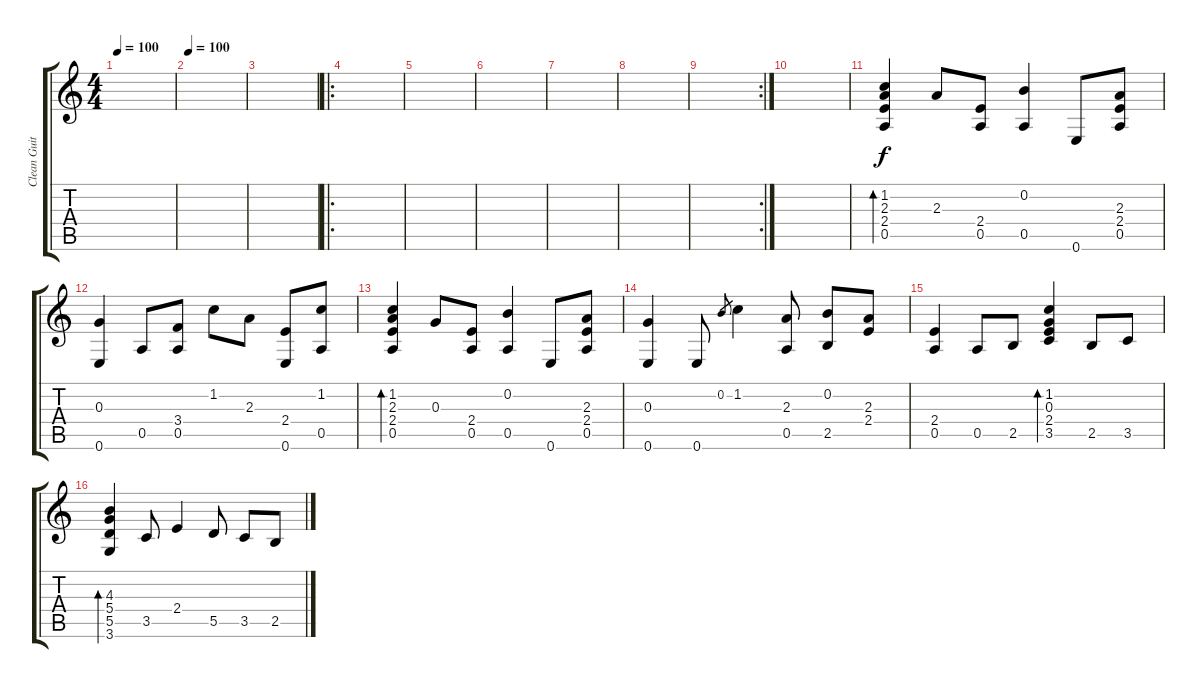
\track ("Clean Guitar" "Clean Guit") {instrument electricguitarclean}
\staff {score tabs}
\tuning (E4 B3 G3 D3 A2 E2) {hide}
\ts (4 4)
\tempo 100
\clef g2
\ks c
|
\tempo 100
|
|
\ro
|
|
|
|
|
\rc 2
|
|
(1.2 2.3 2.4 0.5).4{bd 60} 2.3.8 (2.4 0.5).8 (0.2 0.5).4 0.6.8 (2.3 2.4 0.5).8 |
(0.3 0.6).4 0.5.8 (3.4 0.5).8 1.2.8 2.3.8 (2.4 0.6).8 (1.2 0.5).8 |
(1.2 2.3 2.4 0.5).4{bd 60} 0.3.8 (2.4 0.5).8 (0.2 0.5).4 0.6.8 (2.3 2.4 0.5).8 |
(0.3 0.6).4 0.6.8 0.2.8{gr} 1.2.4 (2.3 0.5).8 (0.2 2.5).8 (2.3 2.4).8 |
(2.4 0.5).4 0.5.8 2.5.8 (1.2 0.3 2.4 3.5).4{bd 60} 2.5.8 3.5.8 |
(4.3 5.4 5.5 3.6).4{bd 60} 3.5.8 2.4.4 5.5.8 3.5.8 2.5.8
